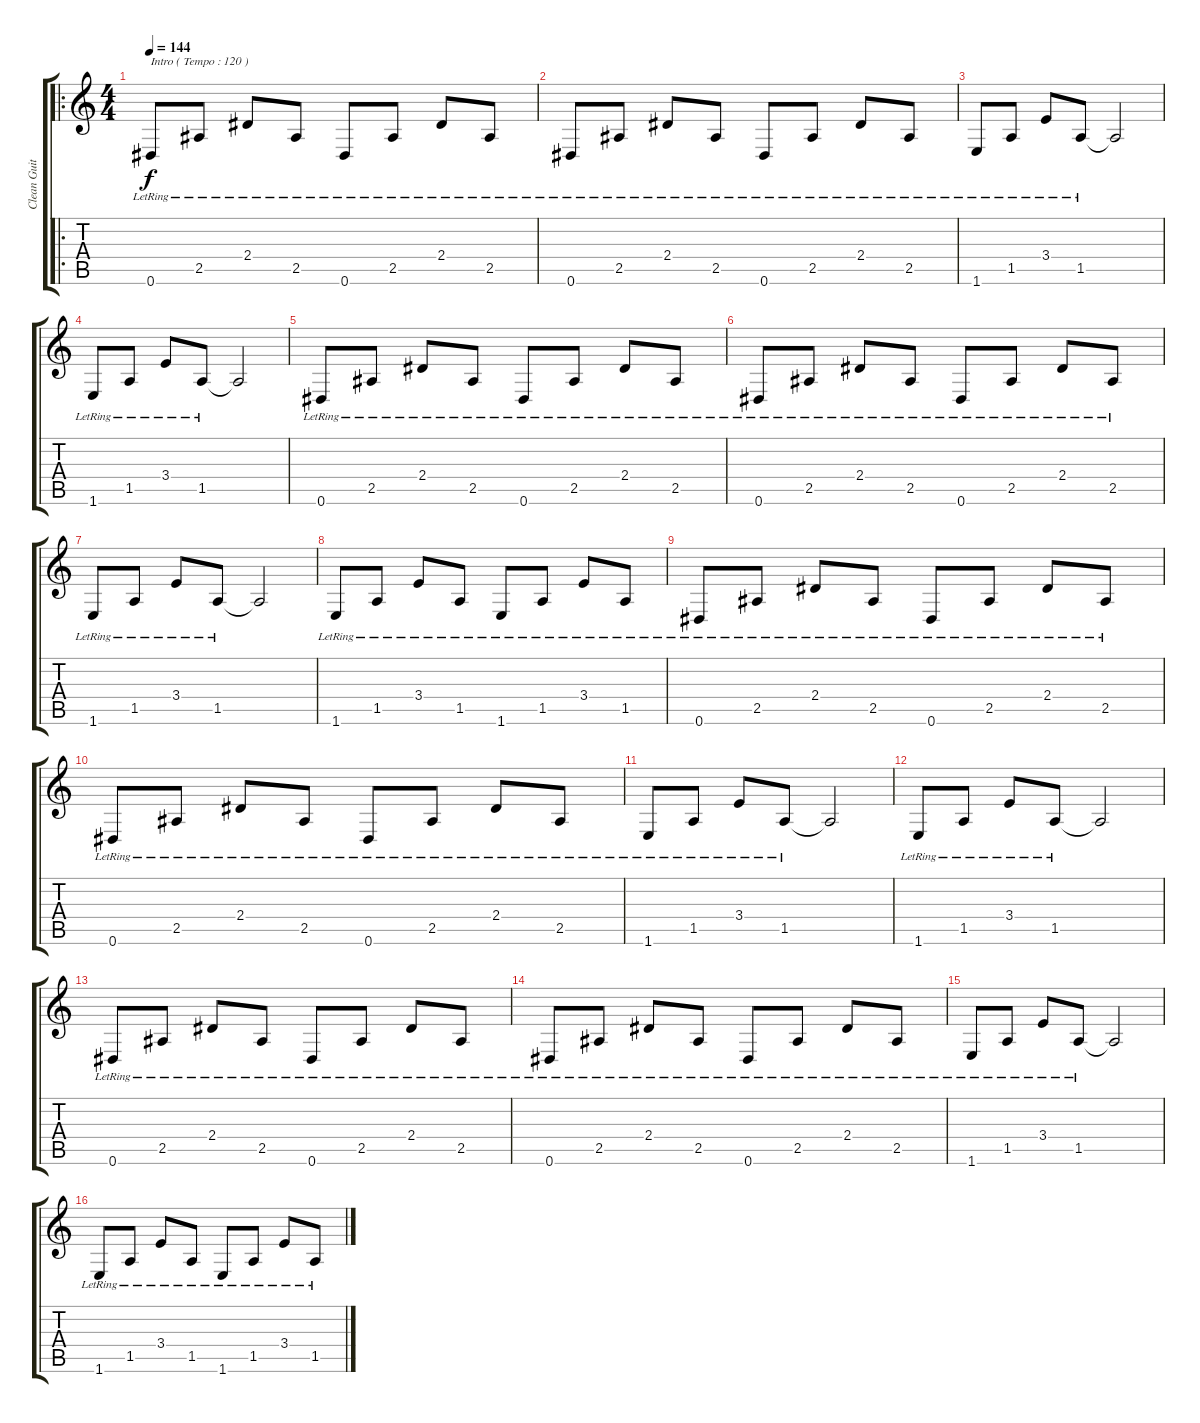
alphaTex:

\track ("Clean Guitar" "Clean Guit") {instrument electricguitarclean}
\staff {score tabs}
\tuning (Eb4 Bb3 Gb3 Db3 Ab2 Eb2) {hide}
\ro
\ts (4 4)
\tempo 144
\tempo 120
\tempo 144
\clef g2
\ks c
0.6{lr}.8{txt "Intro ( Tempo : 120 )" dy f instrument electricguitarclean} 2.5{lr}.8 2.4{lr}.8 2.5{lr}.8 0.6{lr}.8 2.5{lr}.8 2.4{lr}.8 2.5{lr}.8 |
0.6{lr}.8 2.5{lr}.8 2.4{lr}.8 2.5{lr}.8 0.6{lr}.8 2.5{lr}.8 2.4{lr}.8 2.5{lr}.8 |
1.6{lr}.8 1.5{lr}.8 3.4{lr}.8 1.5{lr}.8 1.5{t}.2 |
1.6{lr}.8 1.5{lr}.8 3.4{lr}.8 1.5{lr}.8 1.5{t}.2 |
0.6{lr}.8 2.5{lr}.8 2.4{lr}.8 2.5{lr}.8 0.6{lr}.8 2.5{lr}.8 2.4{lr}.8 2.5{lr}.8 |
0.6{lr}.8 2.5{lr}.8 2.4{lr}.8 2.5{lr}.8 0.6{lr}.8 2.5{lr}.8 2.4{lr}.8 2.5{lr}.8 |
1.6{lr}.8 1.5{lr}.8 3.4{lr}.8 1.5{lr}.8 1.5{t}.2 |
1.6{lr}.8 1.5{lr}.8 3.4{lr}.8 1.5{lr}.8 1.6{lr}.8 1.5{lr}.8 3.4{lr}.8 1.5{lr}.8 |
0.6{lr}.8 2.5{lr}.8 2.4{lr}.8 2.5{lr}.8 0.6{lr}.8 2.5{lr}.8 2.4{lr}.8 2.5{lr}.8 |
0.6{lr}.8 2.5{lr}.8 2.4{lr}.8 2.5{lr}.8 0.6{lr}.8 2.5{lr}.8 2.4{lr}.8 2.5{lr}.8 |
1.6{lr}.8 1.5{lr}.8 3.4{lr}.8 1.5{lr}.8 1.5{t}.2 |
1.6{lr}.8 1.5{lr}.8 3.4{lr}.8 1.5{lr}.8 1.5{t}.2 |
0.6{lr}.8 2.5{lr}.8 2.4{lr}.8 2.5{lr}.8 0.6{lr}.8 2.5{lr}.8 2.4{lr}.8 2.5{lr}.8 |
0.6{lr}.8 2.5{lr}.8 2.4{lr}.8 2.5{lr}.8 0.6{lr}.8 2.5{lr}.8 2.4{lr}.8 2.5{lr}.8 |
1.6{lr}.8 1.5{lr}.8 3.4{lr}.8 1.5{lr}.8 1.5{t}.2 |
1.6{lr}.8 1.5{lr}.8 3.4{lr}.8 1.5{lr}.8 1.6{lr}.8 1.5{lr}.8 3.4{lr}.8 1.5{lr}.8
